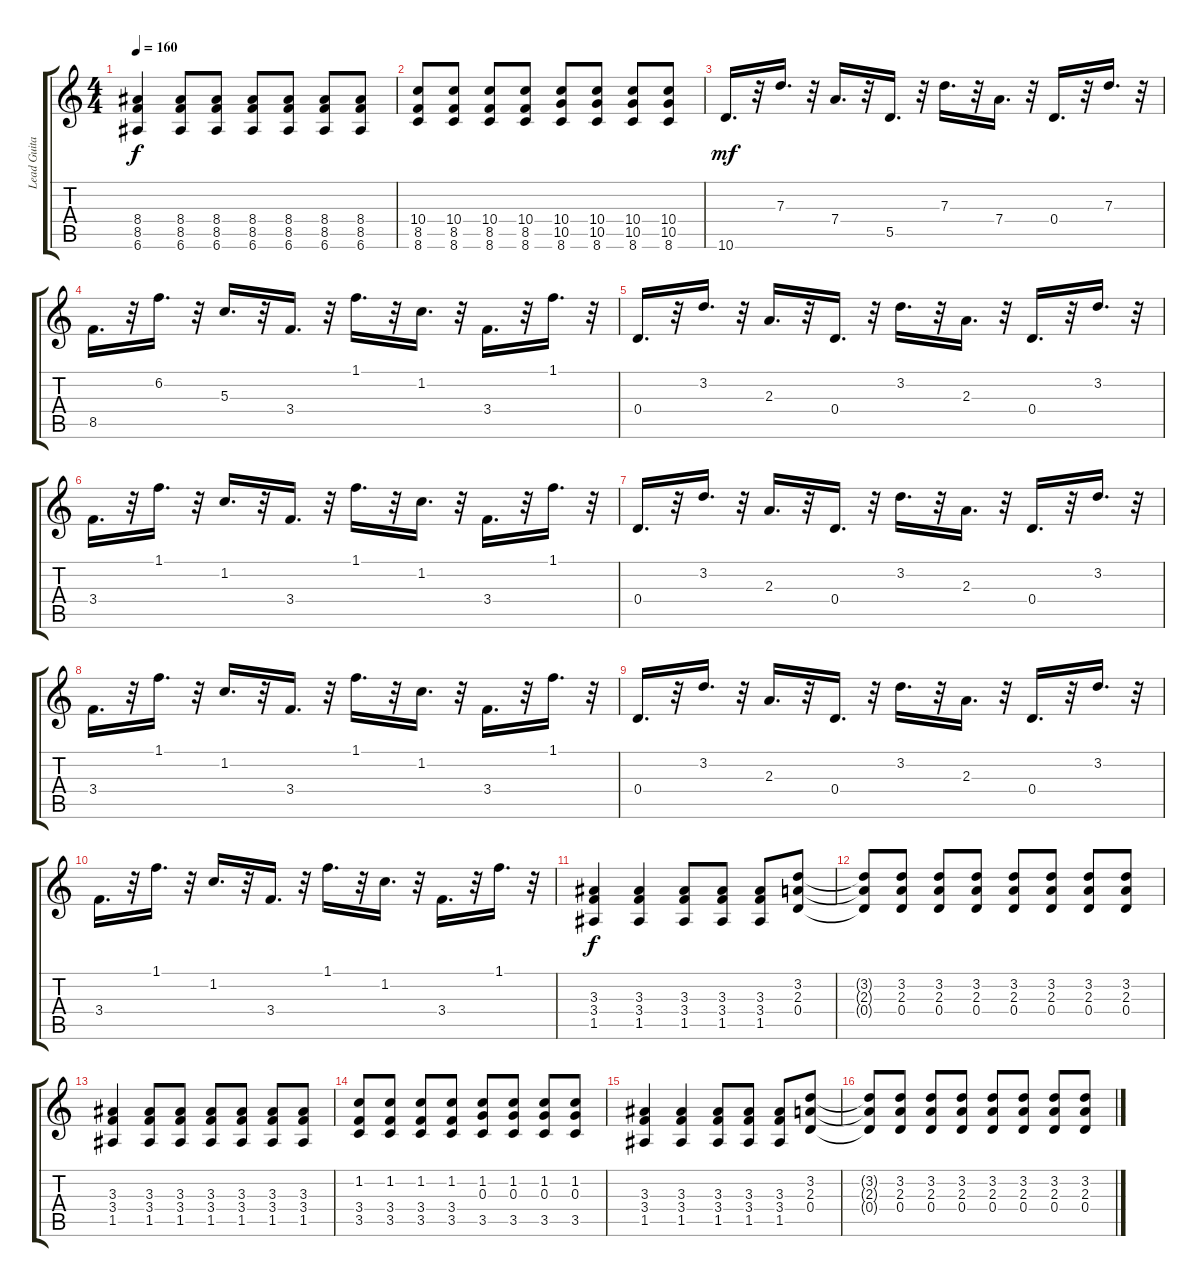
\track ("Lead Guitar" "Lead Guita") {instrument distortionguitar}
\staff {score tabs}
\tuning (E4 B3 G3 D3 A2 E2) {hide}
\ts (4 4)
\tempo 160
\clef g2
\ks c
(8.4 8.5 6.6).4{dy f} (8.4 8.5 6.6).8 (8.4 8.5 6.6).8 (8.4 8.5 6.6).8 (8.4 8.5 6.6).8 (8.4 8.5 6.6).8 (8.4 8.5 6.6).8 |
(10.4 8.5 8.6).8 (10.4 8.5 8.6).8 (10.4 8.5 8.6).8 (10.4 8.5 8.6).8 (10.4 10.5 8.6).8 (10.4 10.5 8.6).8 (10.4 10.5 8.6).8 (10.4 10.5 8.6).8 |
10.6.16{d dy mf} r.32 7.3.16{d} r.32 7.4.16{d} r.32 5.5.16{d} r.32 7.3.16{d} r.32 7.4.16{d} r.32 0.4.16{d} r.32 7.3.16{d} r.32 |
8.5.16{d} r.32 6.2.16{d} r.32 5.3.16{d} r.32 3.4.16{d} r.32 1.1.16{d} r.32 1.2.16{d} r.32 3.4.16{d} r.32 1.1.16{d} r.32 |
0.4.16{d} r.32 3.2.16{d} r.32 2.3.16{d} r.32 0.4.16{d} r.32 3.2.16{d} r.32 2.3.16{d} r.32 0.4.16{d} r.32 3.2.16{d} r.32 |
3.4.16{d} r.32 1.1.16{d} r.32 1.2.16{d} r.32 3.4.16{d} r.32 1.1.16{d} r.32 1.2.16{d} r.32 3.4.16{d} r.32 1.1.16{d} r.32 |
0.4.16{d} r.32 3.2.16{d} r.32 2.3.16{d} r.32 0.4.16{d} r.32 3.2.16{d} r.32 2.3.16{d} r.32 0.4.16{d} r.32 3.2.16{d} r.32 |
3.4.16{d} r.32 1.1.16{d} r.32 1.2.16{d} r.32 3.4.16{d} r.32 1.1.16{d} r.32 1.2.16{d} r.32 3.4.16{d} r.32 1.1.16{d} r.32 |
0.4.16{d} r.32 3.2.16{d} r.32 2.3.16{d} r.32 0.4.16{d} r.32 3.2.16{d} r.32 2.3.16{d} r.32 0.4.16{d} r.32 3.2.16{d} r.32 |
3.4.16{d} r.32 1.1.16{d} r.32 1.2.16{d} r.32 3.4.16{d} r.32 1.1.16{d} r.32 1.2.16{d} r.32 3.4.16{d} r.32 1.1.16{d} r.32 |
(3.3 3.4 1.5).4{dy f} (3.3 3.4 1.5).4 (3.3 3.4 1.5).8 (3.3 3.4 1.5).8 (3.3 3.4 1.5).8 (3.2 2.3 0.4).8 |
(3.2{t} 2.3{t} 0.4{t}).8 (3.2 2.3 0.4).8 (3.2 2.3 0.4).8 (3.2 2.3 0.4).8 (3.2 2.3 0.4).8 (3.2 2.3 0.4).8 (3.2 2.3 0.4).8 (3.2 2.3 0.4).8 |
(3.3 3.4 1.5).4 (3.3 3.4 1.5).8 (3.3 3.4 1.5).8 (3.3 3.4 1.5).8 (3.3 3.4 1.5).8 (3.3 3.4 1.5).8 (3.3 3.4 1.5).8 |
(1.2 3.4 3.5).8 (1.2 3.4 3.5).8 (1.2 3.4 3.5).8 (1.2 3.4 3.5).8 (1.2 0.3 3.5).8 (1.2 0.3 3.5).8 (1.2 0.3 3.5).8 (1.2 0.3 3.5).8 |
(3.3 3.4 1.5).4 (3.3 3.4 1.5).4 (3.3 3.4 1.5).8 (3.3 3.4 1.5).8 (3.3 3.4 1.5).8 (3.2 2.3 0.4).8 |
(3.2{t} 2.3{t} 0.4{t}).8 (3.2 2.3 0.4).8 (3.2 2.3 0.4).8 (3.2 2.3 0.4).8 (3.2 2.3 0.4).8 (3.2 2.3 0.4).8 (3.2 2.3 0.4).8 (3.2 2.3 0.4).8
